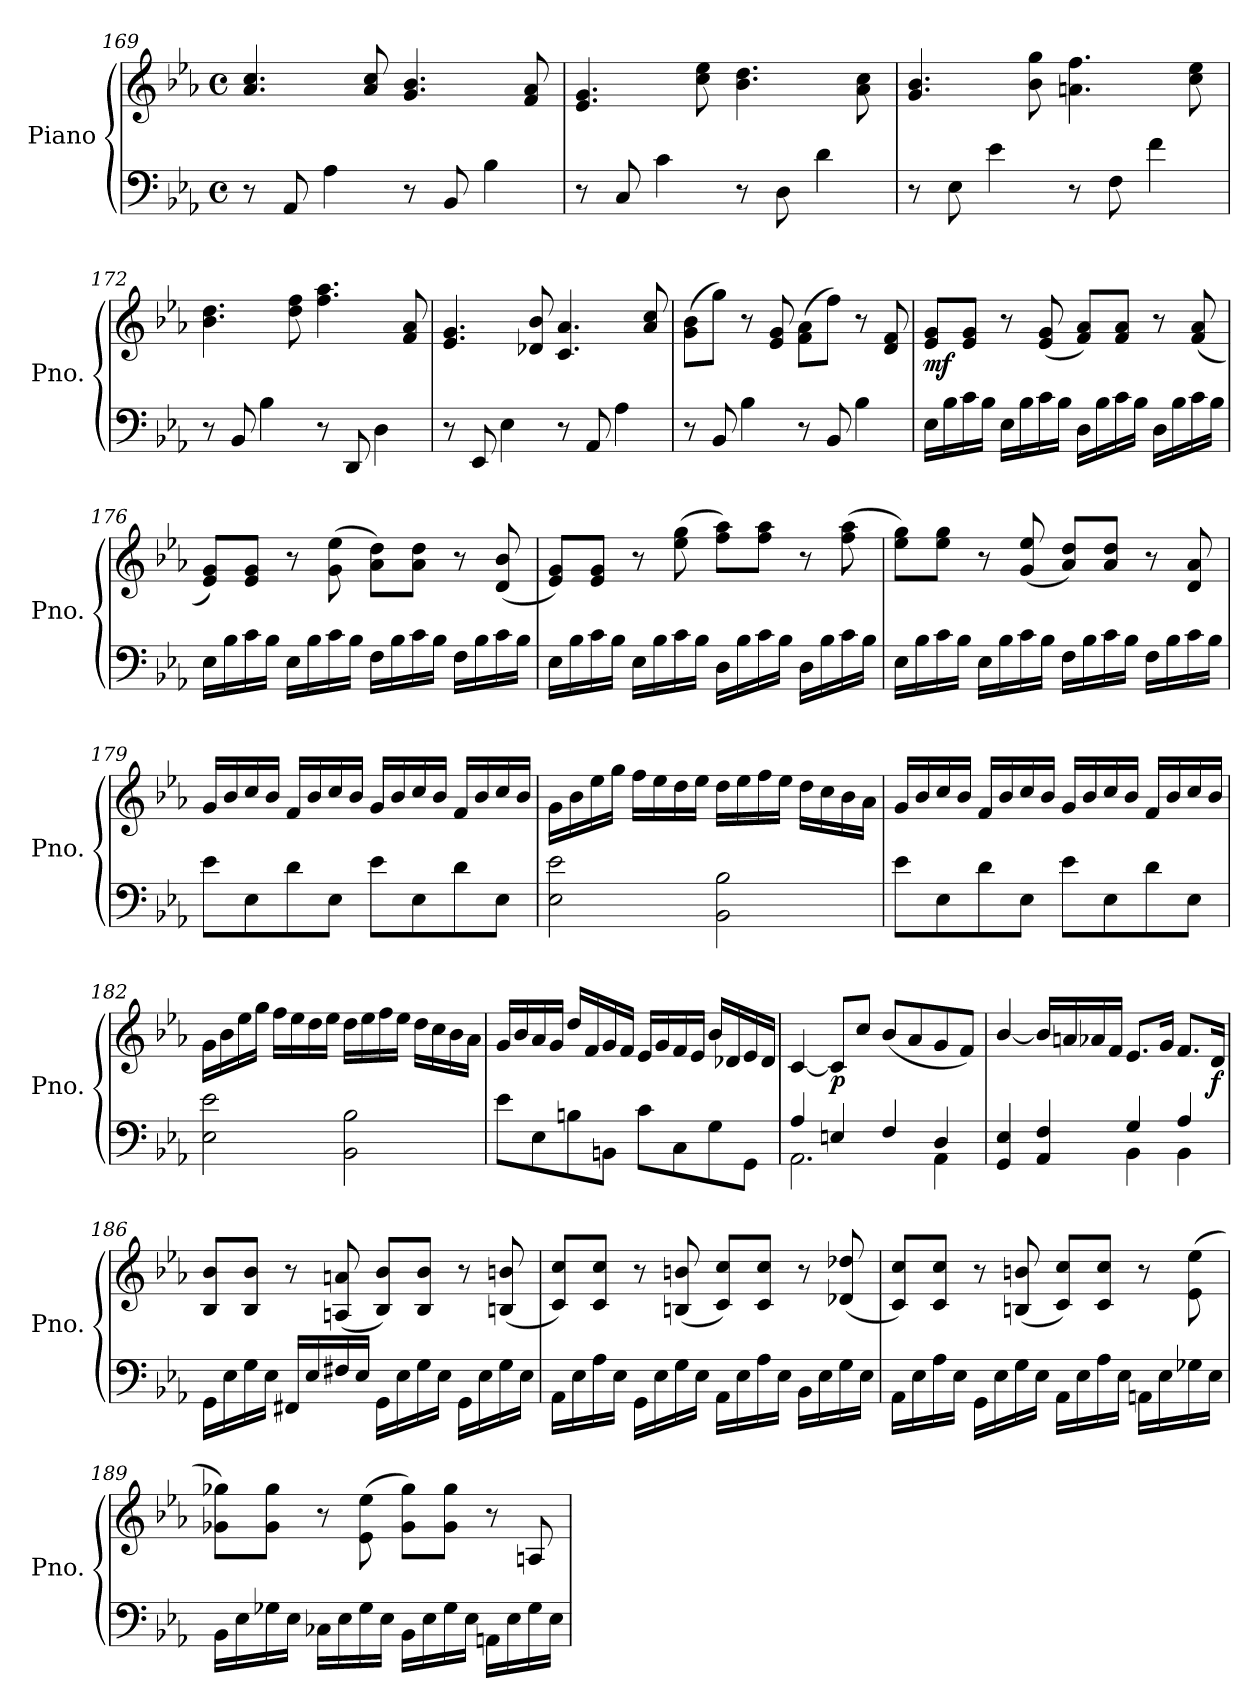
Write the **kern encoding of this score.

**kern	**kern	**dynam
*part1	*part1	*part1
*staff2	*staff1	*staff1/2
*I"Piano	*	*
*I'Pno.	*	*
!!LO:LB:g=z
*clefF4	*clefG2	*
*k[b-e-a-]	*k[b-e-a-]	*
*E-:	*E-:	*
*M4/4	*M4/4	*
*met(c)	*met(c)	*
=169	=169	=169
8r	4.a-/ 4.cc/	.
8AA-/	.	.
4A-\	.	.
.	8a-/ 8cc/	.
8r	4.g/ 4.b-/	.
8BB-/	.	.
4B-\	.	.
.	8f/ 8a-/	.
=170	=170	=170
8r	4.e-/ 4.g/	.
8C/	.	.
4c\	.	.
.	8cc\ 8ee-\	.
8r	4.b-\ 4.dd\	.
8D\	.	.
4d\	.	.
.	8a-\ 8cc\	.
=171	=171	=171
8r	4.g/ 4.b-/	.
8E-\	.	.
4e-\	.	.
.	8b-\ 8gg\	.
8r	4.an\ 4.ff\	.
8F\	.	.
4f\	.	.
.	8cc\ 8ee-\	.
=172	=172	=172
8r	4.b-\ 4.dd\	.
8BB-/	.	.
4B-\	.	.
.	8dd\ 8ff\	.
8r	4.ff\ 4.aa-\	.
8DD/	.	.
4D\	.	.
.	8f/ 8a-/	.
!!LO:LB:g=z
=173	=173	=173
8r	4.e-/ 4.g/	.
8EE-/	.	.
4E-\	.	.
.	8d-X/ 8b-/	.
8r	4.c/ 4.a-/	.
8AA-/	.	.
4A-\	.	.
.	8a-/ 8cc/	.
=174	=174	=174
8r	(8g\ 8b-\L	.
8BB-/	8gg\J)	.
4B-\	8r	.
.	8e-/ 8g/	.
8r	(8f\ 8a-\L	.
8BB-/	8ff\J)	.
4B-\	8r	.
.	8d/ 8f/	.
=175	=175	=175
!	!	!LO:DY:b
16E-\LL	8e-/ 8g/L	mf
16B-\	.	.
16c\	8e-/ 8g/J	.
16B-\JJ	.	.
16E-\LL	8r	.
16B-\	.	.
16c\	(8e-/ 8g/	.
16B-\JJ	.	.
16D\LL	8f/ 8a-/L)	.
16B-\	.	.
16c\	8f/ 8a-/J	.
16B-\JJ	.	.
16D\LL	8r	.
16B-\	.	.
16c\	(8f/ 8a-/	.
16B-\JJ	.	.
!!LO:LB:g=z
=176	=176	=176
16E-\LL	8e-/ 8g/L)	.
16B-\	.	.
16c\	8e-/ 8g/J	.
16B-\JJ	.	.
16E-\LL	8r	.
16B-\	.	.
16c\	(8g\ 8ee-\	.
16B-\JJ	.	.
16F\LL	8a-\ 8dd\L)	.
16B-\	.	.
16c\	8a-\ 8dd\J	.
16B-\JJ	.	.
16F\LL	8r	.
16B-\	.	.
16c\	(8d/ 8b-/	.
16B-\JJ	.	.
=177	=177	=177
16E-\LL	8e-/ 8g/L)	.
16B-\	.	.
16c\	8e-/ 8g/J	.
16B-\JJ	.	.
16E-\LL	8r	.
16B-\	.	.
16c\	(8ee-\ 8gg\	.
16B-\JJ	.	.
16D\LL	8ff\ 8aa-\L)	.
16B-\	.	.
16c\	8ff\ 8aa-\J	.
16B-\JJ	.	.
16D\LL	8r	.
16B-\	.	.
16c\	(8ff\ 8aa-\	.
16B-\JJ	.	.
=178	=178	=178
16E-\LL	8ee-\ 8gg\L)	.
16B-\	.	.
16c\	8ee-\ 8gg\J	.
16B-\JJ	.	.
16E-\LL	8r	.
16B-\	.	.
16c\	(8g/ 8ee-/	.
16B-\JJ	.	.
16F\LL	8a-/ 8dd/L)	.
16B-\	.	.
16c\	8a-/ 8dd/J	.
16B-\JJ	.	.
16F\LL	8r	.
16B-\	.	.
16c\	8d/ 8a-/	.
16B-\JJ	.	.
!!LO:PB:g=z
=179	=179	=179
8e-\L	16g/LL	.
.	16b-/	.
8E-\	16cc/	.
.	16b-/JJ	.
8d\	16f/LL	.
.	16b-/	.
8E-\J	16cc/	.
.	16b-/JJ	.
8e-\L	16g/LL	.
.	16b-/	.
8E-\	16cc/	.
.	16b-/JJ	.
8d\	16f/LL	.
.	16b-/	.
8E-\J	16cc/	.
.	16b-/JJ	.
=180	=180	=180
2E-\ 2e-\	16g\LL	.
.	16b-\	.
.	16ee-\	.
.	16gg\JJ	.
.	16ff\LL	.
.	16ee-\	.
.	16dd\	.
.	16ee-\JJ	.
2BB-\ 2B-\	16dd\LL	.
.	16ee-\	.
.	16ff\	.
.	16ee-\JJ	.
.	16dd\LL	.
.	16cc\	.
.	16b-\	.
.	16a-\JJ	.
=181	=181	=181
8e-\L	16g/LL	.
.	16b-/	.
8E-\	16cc/	.
.	16b-/JJ	.
8d\	16f/LL	.
.	16b-/	.
8E-\J	16cc/	.
.	16b-/JJ	.
8e-\L	16g/LL	.
.	16b-/	.
8E-\	16cc/	.
.	16b-/JJ	.
8d\	16f/LL	.
.	16b-/	.
8E-\J	16cc/	.
.	16b-/JJ	.
!!LO:LB:g=z
=182	=182	=182
2E-\ 2e-\	16g\LL	.
.	16b-\	.
.	16ee-\	.
.	16gg\JJ	.
.	16ff\LL	.
.	16ee-\	.
.	16dd\	.
.	16ee-\JJ	.
2BB-\ 2B-\	16dd\LL	.
.	16ee-\	.
.	16ff\	.
.	16ee-\JJ	.
.	16dd\LL	.
.	16cc\	.
.	16b-\	.
.	16a-\JJ	.
=183	=183	=183
8e-\L	16g/LL	.
.	16b-/	.
8E-\	16a-/	.
.	16g/JJ	.
8Bn\	16dd/LL	.
.	16f/	.
8BBn\J	16g/	.
.	16f/JJ	.
8c\L	16e-/LL	.
.	16g/	.
8C\	16f/	.
.	16e-/JJ	.
8G\	16b-/LL	.
.	16d-X/	.
8GG\J	16e-/	.
.	16d-/JJ	.
=184	=184	=184
*^	*	*
4A-/	2.AA-\	[4c/	.
!	!	!	!LO:DY:b
4En/	.	8c/L]	p
.	.	8cc/J	.
4F/	.	(8b-/L	.
.	.	8a-/	.
4D/	4AA-\	8g/	.
.	.	8f/J)	.
!!LO:LB:g=z
=185	=185	=185	=185
4GG/ 4E-/	2ryy	[4b-/	.
4AA-/ 4F/	.	16b-/LL]	.
.	.	16an/	.
.	.	16a-X/	.
.	.	16f/JJ	.
4G/	4BB-\	8.e-/L	.
.	.	16g/Jk	.
4A-/	4BB-\	8.f/L	.
!	!	!	!LO:DY:b
.	.	16d/Jk	f
*v	*v	*	*
=186	=186	=186
16GG\LL	8B-/ 8b-/L	.
16E-\	.	.
16G\	8B-/ 8b-/J	.
16E-\JJ	.	.
16FF#X/LL	8r	.
16E-/	.	.
16F#X/	(8An/ 8an/	.
16E-/JJ	.	.
16GG\LL	8B-/ 8b-/L)	.
16E-\	.	.
16G\	8B-/ 8b-/J	.
16E-\JJ	.	.
16GG\LL	8r	.
16E-\	.	.
16G\	(8Bn/ 8bn/	.
16E-\JJ	.	.
=187	=187	=187
16AA-\LL	8c/ 8cc/L)	.
16E-\	.	.
16A-\	8c/ 8cc/J	.
16E-\JJ	.	.
16GG\LL	8r	.
16E-\	.	.
16G\	(8Bn/ 8bn/	.
16E-\JJ	.	.
16AA-\LL	8c/ 8cc/L)	.
16E-\	.	.
16A-\	8c/ 8cc/J	.
16E-\JJ	.	.
16BB-\LL	8r	.
16E-\	.	.
16G\	(8d-X/ 8dd-X/	.
16E-\JJ	.	.
!!LO:LB:g=z
=188	=188	=188
16AA-\LL	8c/ 8cc/L)	.
16E-\	.	.
16A-\	8c/ 8cc/J	.
16E-\JJ	.	.
16GG\LL	8r	.
16E-\	.	.
16G\	(8Bn/ 8bn/	.
16E-\JJ	.	.
16AA-\LL	8c/ 8cc/L)	.
16E-\	.	.
16A-\	8c/ 8cc/J	.
16E-\JJ	.	.
16AAn\LL	8r	.
16E-\	.	.
16G-X\	(8e-\ 8ee-\	.
16E-\JJ	.	.
=189	=189	=189
16BB-\LL	8g-X\ 8gg-X\L)	.
16E-\	.	.
16G-X\	8g-\ 8gg-\J	.
16E-\JJ	.	.
16C-X\LL	8r	.
16E-\	.	.
16G-\	(8e-\ 8ee-\	.
16E-\JJ	.	.
16BB-\LL	8g-\ 8gg-\L)	.
16E-\	.	.
16G-\	8g-\ 8gg-\J	.
16E-\JJ	.	.
16AAn\LL	8r	.
16E-\	.	.
16G-\	8An/	.
16E-\JJ	.	.
=	=	=
*-	*-	*-
